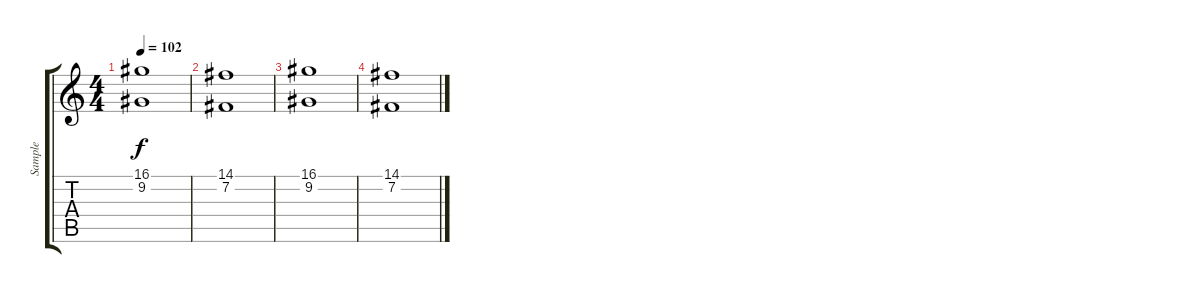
\track ("Sample" "Sample") {instrument stringensemble1}
\staff {score tabs}
\tuning (E4 B3 G3 D3 A2 E2) {hide}
\ts (4 4)
\tempo 102
\clef g2
\ks c
(16.1 9.2).1{dy f} |
(14.1 7.2).1 |
(16.1 9.2).1 |
(14.1 7.2).1
